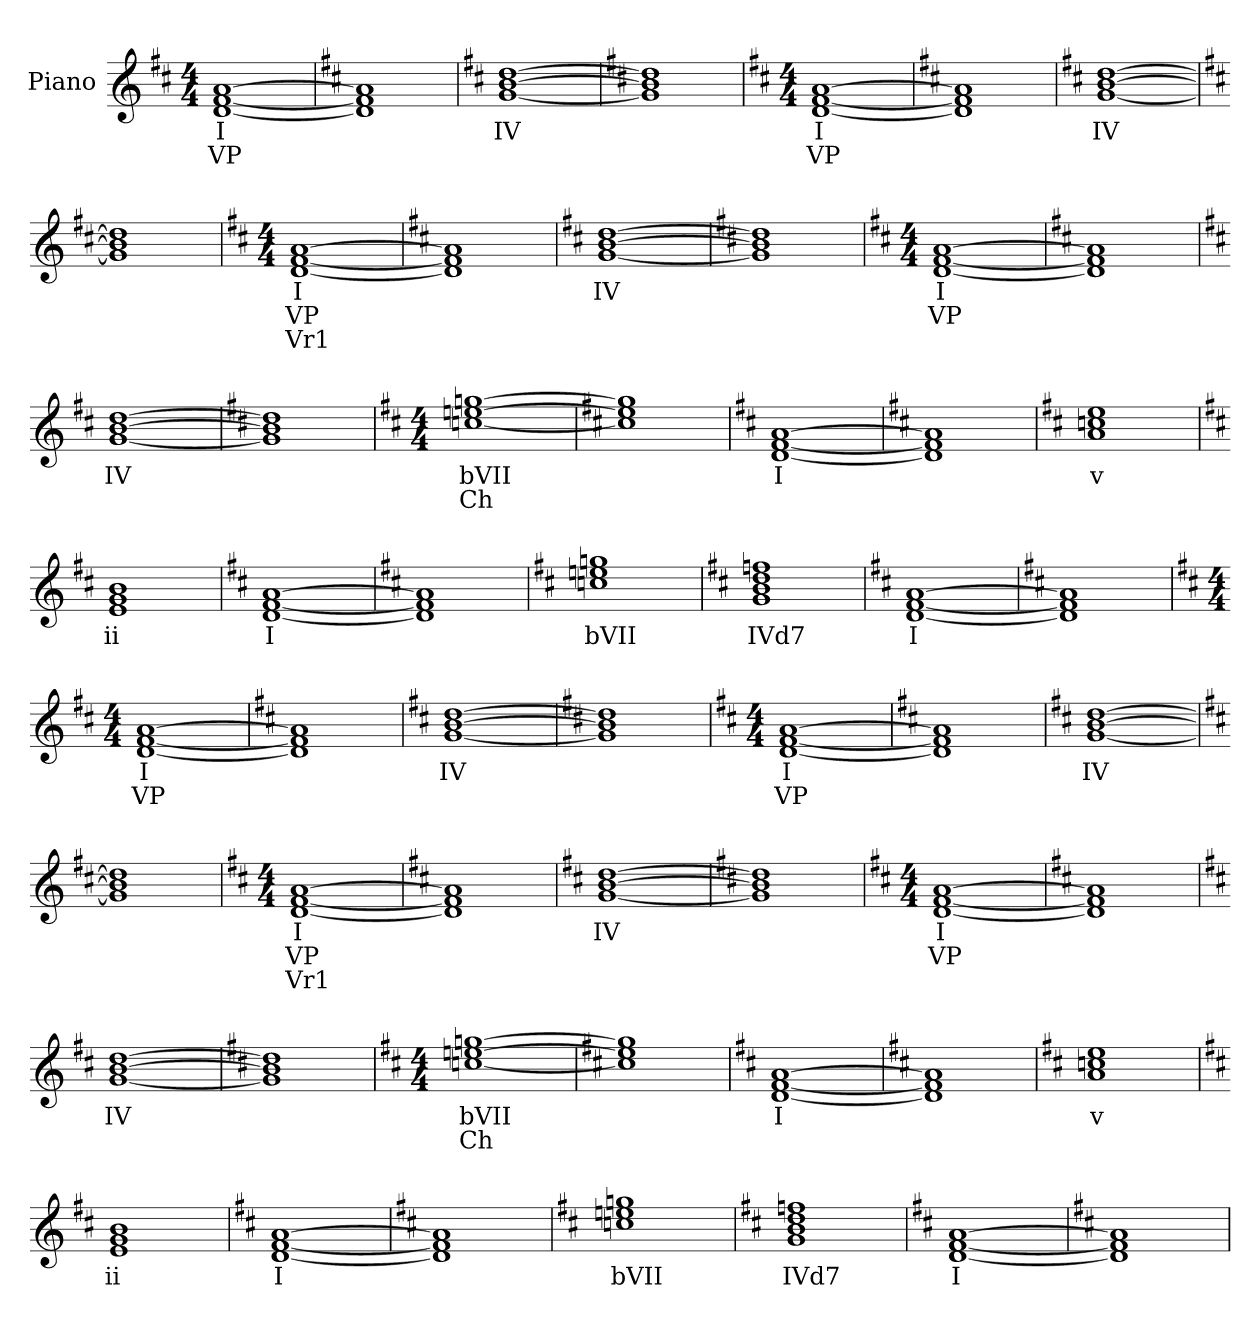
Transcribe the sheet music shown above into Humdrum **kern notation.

**kern	**text	**text	**text
*part1	*part1	*part1	*part1
*staff1	*staff1	*staff1	*staff1
*I"Piano	*	*	*
*I'Pno	*	*	*
*k[f#c#]	*	*	*
*D:	*	*	*
*M4/4	*	*	*
=	=	=	=
[1d [1f# [1a	I	VP	.
=	=	=	=
*k[f#c#]	*	*	*
*D:	*	*	*
1d] 1f#] 1a]	.	.	.
=	=	=	=
*k[f#c#]	*	*	*
*D:	*	*	*
[1g [1b [1dd	IV	.	.
=	=	=	=
*k[f#c#]	*	*	*
*D:	*	*	*
1g] 1b] 1dd]	.	.	.
=	=	=	=
*k[f#c#]	*	*	*
*D:	*	*	*
*M4/4	*	*	*
[1d [1f# [1a	I	VP	.
=	=	=	=
*k[f#c#]	*	*	*
*D:	*	*	*
1d] 1f#] 1a]	.	.	.
=	=	=	=
*k[f#c#]	*	*	*
*D:	*	*	*
[1g [1b [1dd	IV	.	.
=	=	=	=
*k[f#c#]	*	*	*
*D:	*	*	*
1g] 1b] 1dd]	.	.	.
=	=	=	=
*k[f#c#]	*	*	*
*D:	*	*	*
*M4/4	*	*	*
[1d [1f# [1a	I	VP	Vr1
=	=	=	=
*k[f#c#]	*	*	*
*D:	*	*	*
1d] 1f#] 1a]	.	.	.
=	=	=	=
*k[f#c#]	*	*	*
*D:	*	*	*
[1g [1b [1dd	IV	.	.
=	=	=	=
*k[f#c#]	*	*	*
*D:	*	*	*
1g] 1b] 1dd]	.	.	.
=	=	=	=
*k[f#c#]	*	*	*
*D:	*	*	*
*M4/4	*	*	*
[1d [1f# [1a	I	VP	.
=	=	=	=
*k[f#c#]	*	*	*
*D:	*	*	*
1d] 1f#] 1a]	.	.	.
=	=	=	=
*k[f#c#]	*	*	*
*D:	*	*	*
[1g [1b [1dd	IV	.	.
=	=	=	=
*k[f#c#]	*	*	*
*D:	*	*	*
1g] 1b] 1dd]	.	.	.
=	=	=	=
*k[f#c#]	*	*	*
*D:	*	*	*
*M4/4	*	*	*
[1ccn [1een [1ggn	bVII	Ch	.
=	=	=	=
*k[f#c#]	*	*	*
*D:	*	*	*
1ccn] 1een] 1ggn]	.	.	.
=	=	=	=
*k[f#c#]	*	*	*
*D:	*	*	*
[1d [1f# [1a	I	.	.
=	=	=	=
*k[f#c#]	*	*	*
*D:	*	*	*
1d] 1f#] 1a]	.	.	.
=	=	=	=
*k[f#c#]	*	*	*
*D:	*	*	*
1a 1ccn 1ee	v	.	.
=	=	=	=
*k[f#c#]	*	*	*
*D:	*	*	*
1e 1g 1b	ii	.	.
=	=	=	=
*k[f#c#]	*	*	*
*D:	*	*	*
[1d [1f# [1a	I	.	.
=	=	=	=
*k[f#c#]	*	*	*
*D:	*	*	*
1d] 1f#] 1a]	.	.	.
=	=	=	=
*k[f#c#]	*	*	*
*D:	*	*	*
1ccn 1een 1ggn	bVII	.	.
=	=	=	=
*k[f#c#]	*	*	*
*D:	*	*	*
1g 1b 1dd 1ffn	IVd7	.	.
=	=	=	=
*k[f#c#]	*	*	*
*D:	*	*	*
[1d [1f# [1a	I	.	.
=	=	=	=
*k[f#c#]	*	*	*
*D:	*	*	*
1d] 1f#] 1a]	.	.	.
=	=	=	=
*k[f#c#]	*	*	*
*D:	*	*	*
*M4/4	*	*	*
[1d [1f# [1a	I	VP	.
=	=	=	=
*k[f#c#]	*	*	*
*D:	*	*	*
1d] 1f#] 1a]	.	.	.
=	=	=	=
*k[f#c#]	*	*	*
*D:	*	*	*
[1g [1b [1dd	IV	.	.
=	=	=	=
*k[f#c#]	*	*	*
*D:	*	*	*
1g] 1b] 1dd]	.	.	.
=	=	=	=
*k[f#c#]	*	*	*
*D:	*	*	*
*M4/4	*	*	*
[1d [1f# [1a	I	VP	.
=	=	=	=
*k[f#c#]	*	*	*
*D:	*	*	*
1d] 1f#] 1a]	.	.	.
=	=	=	=
*k[f#c#]	*	*	*
*D:	*	*	*
[1g [1b [1dd	IV	.	.
=	=	=	=
*k[f#c#]	*	*	*
*D:	*	*	*
1g] 1b] 1dd]	.	.	.
=	=	=	=
*k[f#c#]	*	*	*
*D:	*	*	*
*M4/4	*	*	*
[1d [1f# [1a	I	VP	Vr1
=	=	=	=
*k[f#c#]	*	*	*
*D:	*	*	*
1d] 1f#] 1a]	.	.	.
=	=	=	=
*k[f#c#]	*	*	*
*D:	*	*	*
[1g [1b [1dd	IV	.	.
=	=	=	=
*k[f#c#]	*	*	*
*D:	*	*	*
1g] 1b] 1dd]	.	.	.
=	=	=	=
*k[f#c#]	*	*	*
*D:	*	*	*
*M4/4	*	*	*
[1d [1f# [1a	I	VP	.
=	=	=	=
*k[f#c#]	*	*	*
*D:	*	*	*
1d] 1f#] 1a]	.	.	.
=	=	=	=
*k[f#c#]	*	*	*
*D:	*	*	*
[1g [1b [1dd	IV	.	.
=	=	=	=
*k[f#c#]	*	*	*
*D:	*	*	*
1g] 1b] 1dd]	.	.	.
=	=	=	=
*k[f#c#]	*	*	*
*D:	*	*	*
*M4/4	*	*	*
[1ccn [1een [1ggn	bVII	Ch	.
=	=	=	=
*k[f#c#]	*	*	*
*D:	*	*	*
1ccn] 1een] 1ggn]	.	.	.
=	=	=	=
*k[f#c#]	*	*	*
*D:	*	*	*
[1d [1f# [1a	I	.	.
=	=	=	=
*k[f#c#]	*	*	*
*D:	*	*	*
1d] 1f#] 1a]	.	.	.
=	=	=	=
*k[f#c#]	*	*	*
*D:	*	*	*
1a 1ccn 1ee	v	.	.
=	=	=	=
*k[f#c#]	*	*	*
*D:	*	*	*
1e 1g 1b	ii	.	.
=	=	=	=
*k[f#c#]	*	*	*
*D:	*	*	*
[1d [1f# [1a	I	.	.
=	=	=	=
*k[f#c#]	*	*	*
*D:	*	*	*
1d] 1f#] 1a]	.	.	.
=	=	=	=
*k[f#c#]	*	*	*
*D:	*	*	*
1ccn 1een 1ggn	bVII	.	.
=	=	=	=
*k[f#c#]	*	*	*
*D:	*	*	*
1g 1b 1dd 1ffn	IVd7	.	.
=	=	=	=
*k[f#c#]	*	*	*
*D:	*	*	*
[1d [1f# [1a	I	.	.
=	=	=	=
*k[f#c#]	*	*	*
*D:	*	*	*
1d] 1f#] 1a]	.	.	.
=	=	=	=
*-	*-	*-	*-
